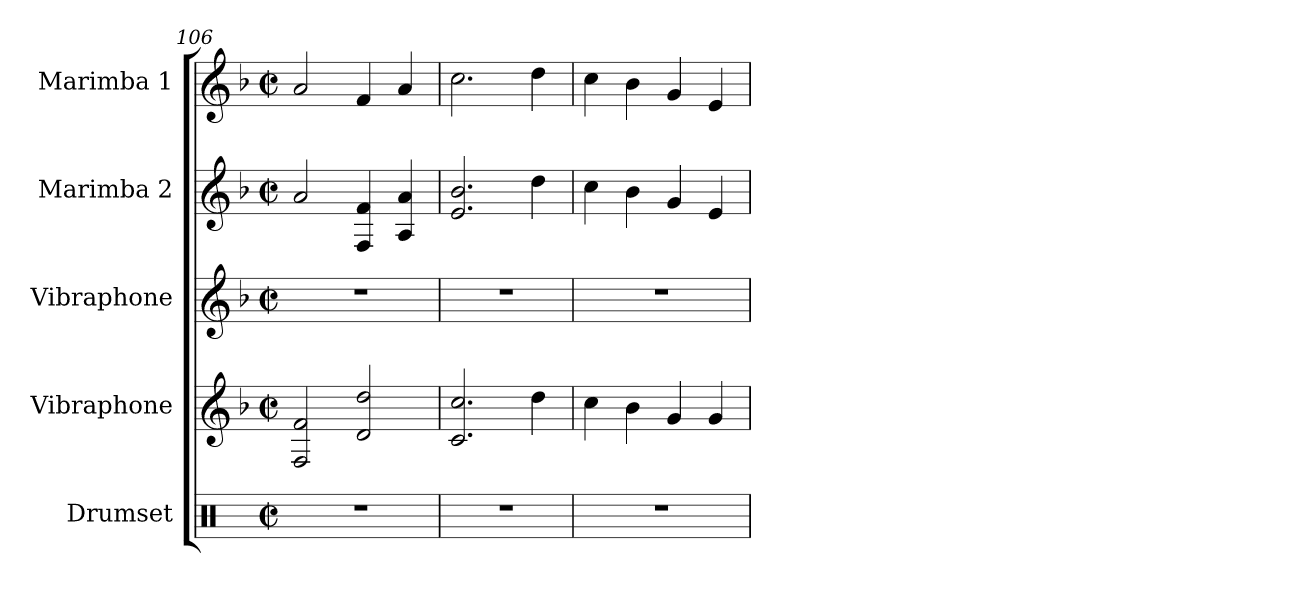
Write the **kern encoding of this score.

**kern	**kern	**kern	**kern	**kern
*part5	*part4	*part3	*part2	*part1
*staff5	*staff4	*staff3	*staff2	*staff1
*I"Drumset	*I"Vibraphone	*I"Vibraphone	*I"Marimba 2	*I"Marimba 1
*I'Drs.	*I'Vib.	*I'Vib.	*I'Mrm. 2	*I'Mrm. 1
*clefX	*clefG2	*clefG2	*clefG2	*clefG2
*k[]	*k[b-]	*k[b-]	*k[b-]	*k[b-]
*M2/2	*M2/2	*M2/2	*M2/2	*M2/2
*met(c|)	*met(c|)	*met(c|)	*met(c|)	*met(c|)
=106	=106	=106	=106	=106
1r	2F/ 2f/	1r	2a/	2a/
.	2d/ 2dd/	.	4F/ 4f/	4f/
.	.	.	4A/ 4a/	4a/
!!LO:PB:g=z
=107	=107	=107	=107	=107
1r	2.c/ 2.cc/	1r	2.e/ 2.b-/	2.cc\
.	4dd\	.	4dd\	4dd\
=108	=108	=108	=108	=108
1r	4cc\	1r	4cc\	4cc\
.	4b-\	.	4b-\	4b-\
.	4g/	.	4g/	4g/
.	4g/	.	4e/	4e/
=	=	=	=	=
*-	*-	*-	*-	*-
